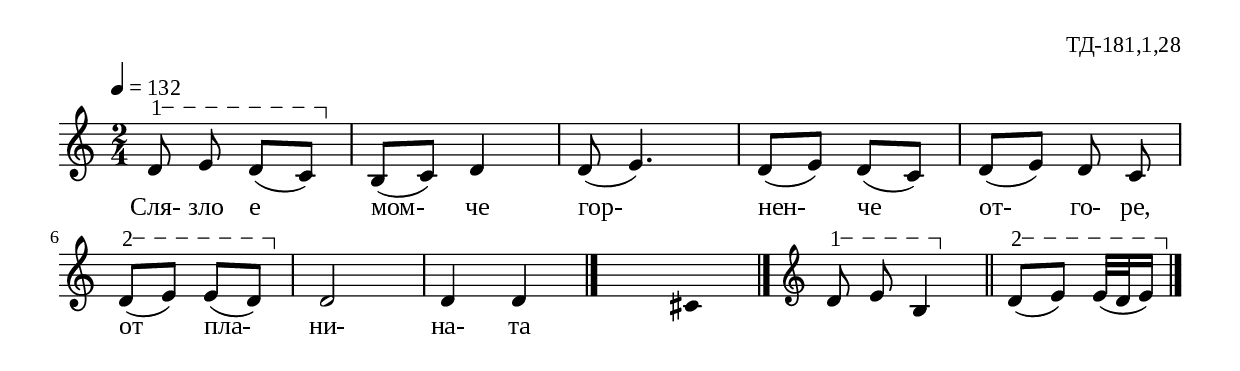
%{
TD_181_1_28
%}

\include "td-preamble.ly"

\score {
\relative c' {
  \tempo 4 = 132
  \time 2/4
\varA  
 d8\startTextSpan e8\noBeam d( c\stopTextSpan) 
b( c) d4 | d8( e4.) d8( e) d( c) 
d( e) d\noBeam c \break
\varB
 d\startTextSpan( e) e( d\stopTextSpan) d2 d4 d  
\bar "|." 
s4 \fixB cis4  \fixC 
\bar "|."
\endm
\varA
 d8\startTextSpan e8\noBeam b4\stopTextSpan  \bar "||" 
\varB
 d8\startTextSpan( e) e32[( d e16\stopTextSpan)]  
 \bar "|."
 }
\addlyrics { Сля- зло е мом- че гор- нен- че
             от- го- ре, от пла- ни- на- та }
\layout {
  indent = #0
  line-width = 190\mm
  ragged-right=##f
	}
%
\midi { 
	\context {
		\Score
		tempoWholesPerMinute = #(ly:make-moment 132 4)
		}
	}
}
%
\header{
%%   title = "Слязло е момче горненче"
  composer = "ТД-181,1,28"
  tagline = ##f
	}


